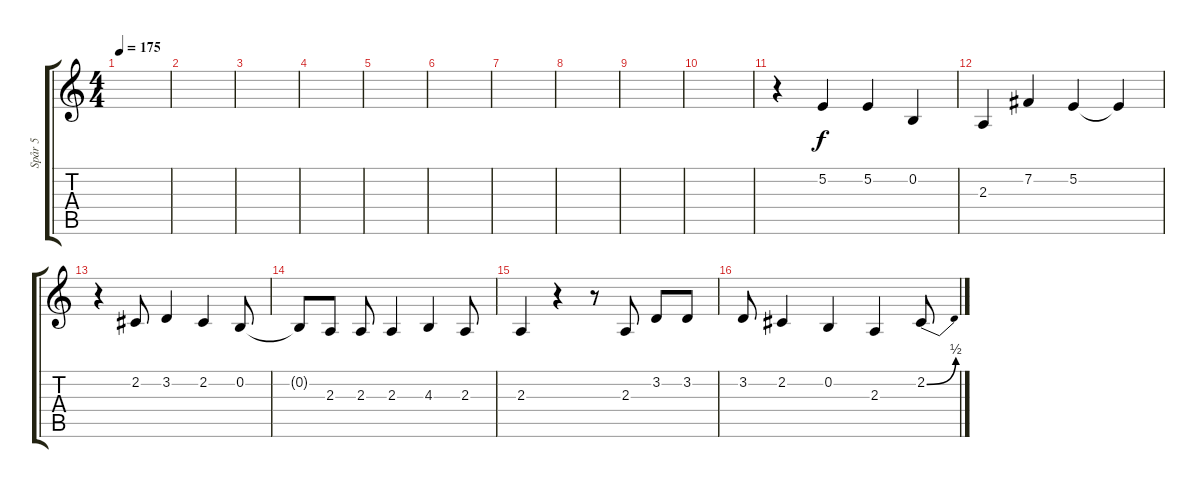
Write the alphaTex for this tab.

\track ("Spår 5" "Spår 5") {instrument oboe}
\staff {score tabs}
\tuning (E4 B3 G3 D3 A2 E2) {hide}
\ts (4 4)
\tempo 175
\clef g2
\ks c
|
|
|
|
|
|
|
|
|
|
r.4 5.2.4 5.2.4 0.2.4 |
2.3.4 7.2.4 5.2.4 5.2{t}.4 |
r.4 2.2.8 3.2.4 2.2.4 0.2.8 |
0.2{t}.8 2.3.8 2.3.8 2.3.4 4.3.4 2.3.8 |
2.3.4 r.4 r.8 2.3.8 3.2.8 3.2.8 |
3.2.8 2.2.4 0.2.4 2.3.4 2.2{be (bend 0 0 60 2)}.8
